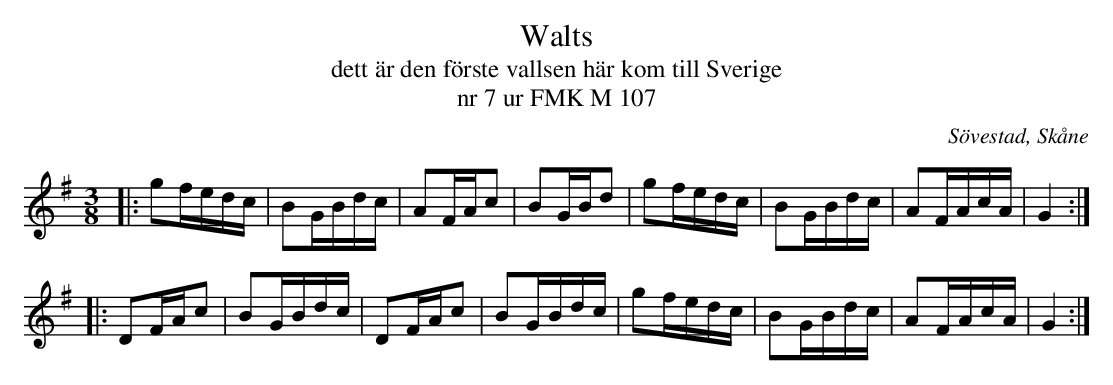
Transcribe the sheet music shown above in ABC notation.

X:1
T:Walts
T:dett är den förste vallsen här kom till Sverige
T:nr 7 ur FMK M 107
O:Sövestad, Skåne
M:3/8
L:1/16
K:G
|: g2fedc | B2GBdc | A2FAc2 | B2GBd2 | g2fedc | B2GBdc | A2FAcA | G4 :|
|: D2FAc2 | B2GBdc | D2FAc2 | B2GBdc | g2fedc | B2GBdc | A2FAcA | G4 :|
